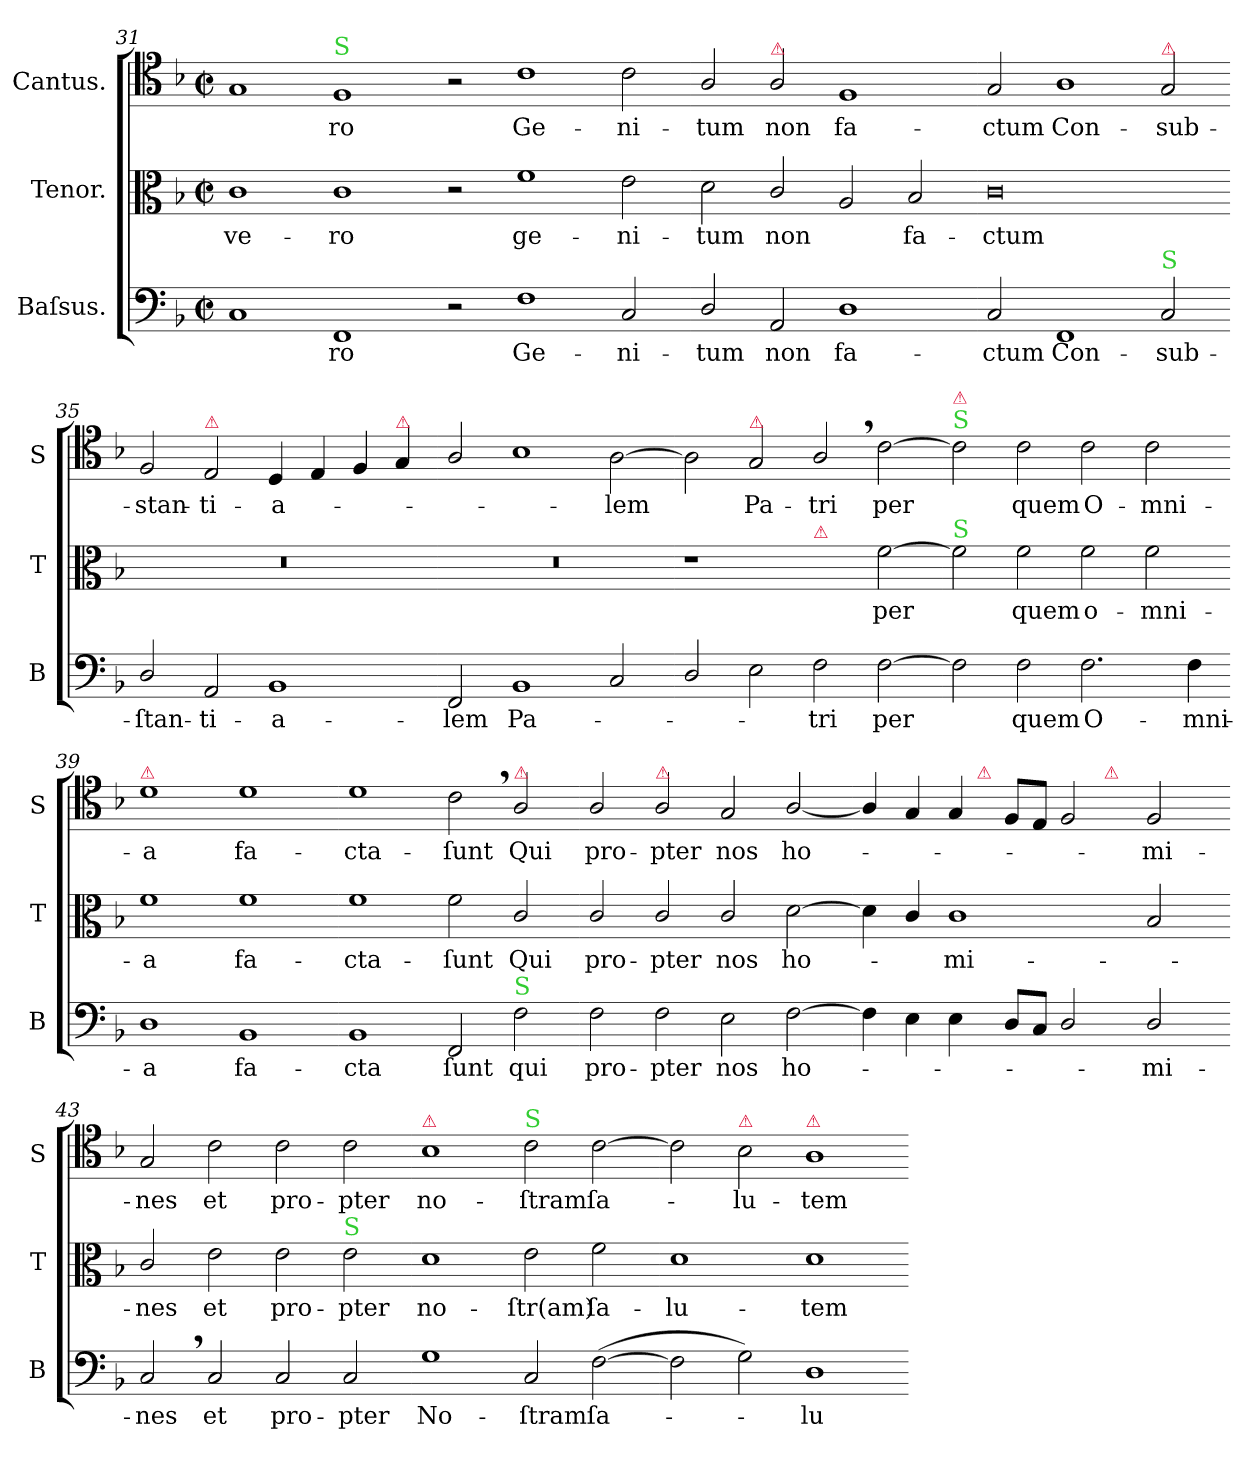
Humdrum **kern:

**kern	**text	**kern	**text	**kern	**text
*part3	*part3	*part2	*part2	*part1	*part1
*staff3	*staff3	*staff2	*staff2	*staff1	*staff1
*I"Baſsus.	*	*I"Tenor.	*	*I"Cantus.	*
*I'B	*	*I'T	*	*I'S	*
*clefF4	*	*clefC3	*	*clefC4	*
*k[b-]	*	*k[b-]	*	*k[b-]	*
*M2/1	*	*M2/1	*	*M2/1	*
*met(c|)	*	*met(c|)	*	*met(c|)	*
=31	=31	=31	=31	=31	=31
1C/	.	1c\	ve-	1G/	.
!	!	!	!	!LO:TX:a:color=limegreen:t=S	!
1FF/	-ro	1c\	-ro	1F/	-ro
=32-	=32-	=32-	=32-	=32-	=32-
2r	.	2r	.	2r	.
1F\	Ge-	1f\	ge-	1c\	Ge-
2C/	-ni-	2e\	-ni-	2c\	-ni-
=33-	=33-	=33-	=33-	=33-	=33-
2D/	-tum	2d\	-tum	2A/	-tum
!	!	!	!	!LO:TX:a:color=crimson:t=⚠	!
2AA/	non	2c/	non	2A/	non
1D\	fa-	2A/	.	1F/	fa-
.	.	2B-/	fa-	.	.
=34-	=34-	=34-	=34-	=34-	=34-
2C/	-ctum	0c\	-ctum	2G/	-ctum
1FF/	Con-	.	.	1A\	Con-
!	!	!	!	!LO:TX:a:color=crimson:t=⚠	!
!LO:TX:a:color=limegreen:t=S	!	!	!	!	!
2C/	-sub-	.	.	2G/	-sub-
=35-	=35-	=35-	=35-	=35-	=35-
2D/	-ſtan-	0re	.	2F/	-stan-
!	!	!	!	!LO:TX:a:color=crimson:t=⚠	!
2AA/	-ti-	.	.	2E/	-ti-
1BB-/	-a-	.	.	4D/	-a-
.	.	.	.	4E/	.
.	.	.	.	4F/	.
!	!	!	!	!LO:TX:a:color=crimson:t=⚠	!
.	.	.	.	4G/	.
=36-	=36-	=36-	=36-	=36-	=36-
2FF/	-lem	0re	.	2A/	.
1BB-/	Pa-	.	.	1B-\	.
2C/	.	.	.	[2A\	-lem
=37-	=37-	=37-	=37-	=37-	=37-
2D/	.	1r	.	2A\]	.
!	!	!	!	!LO:TX:a:color=crimson:t=⚠	!
2E\	.	.	.	2G/	Pa-
!	!	!LO:TX:a:color=crimson:t=⚠	!	!	!
2F\	-tri	2ryy	.	2A,</	-tri
[2F\	per	[2f\	per	[2c\	per
=38-	=38-	=38-	=38-	=38-	=38-
!	!	!	!	!LO:TX:a:color=limegreen:t=S	!
!	!	!	!	!LO:TX:a:color=crimson:t=⚠	!
!	!	!LO:TX:a:color=limegreen:t=S	!	!	!
2F\]	.	2f\]	.	2c\]	.
2F\	quem	2f\	quem	2c\	quem
2.F\	O-	2f\	o-	2c\	O-
.	.	2f\	-mni-	2c\	-mni-
4F\	-mni-	.	.	.	.
=39-	=39-	=39-	=39-	=39-	=39-
!	!	!	!	!LO:TX:a:color=crimson:t=⚠	!
1D\	-a	1f\	-a	1d\	-a
1BB-/	fa-	1f\	fa-	1d\	fa-
=40-	=40-	=40-	=40-	=40-	=40-
1BB-/	-cta	1f\	-cta-	1d\	-cta-
2FF/	ſunt	2f\	-ſunt	2c,<\	-ſunt
!	!	!	!	!LO:TX:a:color=crimson:t=⚠	!
!LO:TX:a:color=limegreen:t=S	!	!	!	!	!
2F\	qui	2c/	Qui	2A/	Qui
=41-	=41-	=41-	=41-	=41-	=41-
2F\	pro-	2c/	pro-	2A/	pro-
!	!	!	!	!LO:TX:a:color=crimson:t=⚠	!
2F\	-pter	2c/	-pter	2A/	-pter
2E\	nos	2c/	nos	2G/	nos
[2F\	ho-	[2d\	ho-	[2A/	ho-
=42-	=42-	=42-	=42-	=42-	=42-
*	*	*	*	*^	*
*	*	*	*	*	*^	*
4F\]	.	4d\]	.	4A/]	2ryy	1ryy	.
4E\	.	4c/	.	4G/	.	.	.
4E\	.	1c\	-mi-	4G/	8ryy	.	.
!	!	!	!	!	!LO:TX:a:color=crimson:t=⚠	!	!
.	.	.	.	.	1ryy	.	.
8D/L	.	.	.	8F/L	.	.	.
8C/J	.	.	.	8E/J	.	.	.
2D/	.	.	.	2F/	.	4ryy	.
!	!	!	!	!	!	!LO:TX:a:color=crimson:t=⚠	!
.	.	.	.	.	.	2.ryy	.
2D/	-mi-	2B-/	.	2F/	.	.	-mi-
.	.	.	.	.	4.ryy	.	.
*	*	*	*	*v	*v	*v	*
=43-	=43-	=43-	=43-	=43-	=43-
2C,</	-nes	2c/	-nes	2G/	-nes
2C/	et	2e\	et	2c\	et
2C/	pro-	2e\	pro-	2c\	pro-
!	!	!LO:TX:a:color=limegreen:t=S	!	!	!
2C/	-pter	2e\	-pter	2c\	-pter
=44-	=44-	=44-	=44-	=44-	=44-
!	!	!	!	!LO:TX:a:color=crimson:t=⚠	!
1G\	No-	1d\	no-	1B-\	no-
!	!	!	!	!LO:TX:a:color=limegreen:t=S	!
2C/	-ſtram	2e\	-ſtr(am)	2c\	-ſtram
(<[2F\	ſa-	2f\	ſa-	[2c\	ſa-
=45-	=45-	=45-	=45-	=45-	=45-
2F\]	.	1d\	-lu-	2c\]	.
!	!	!	!	!LO:TX:a:color=crimson:t=⚠	!
2G\)	.	.	.	2B-\	-lu-
!	!	!	!	!LO:TX:a:color=crimson:t=⚠	!
1D\	-lu-	1d\	-tem	1A\	-tem
=-	=-	=-	=-	=-	=-
*-	*-	*-	*-	*-	*-
